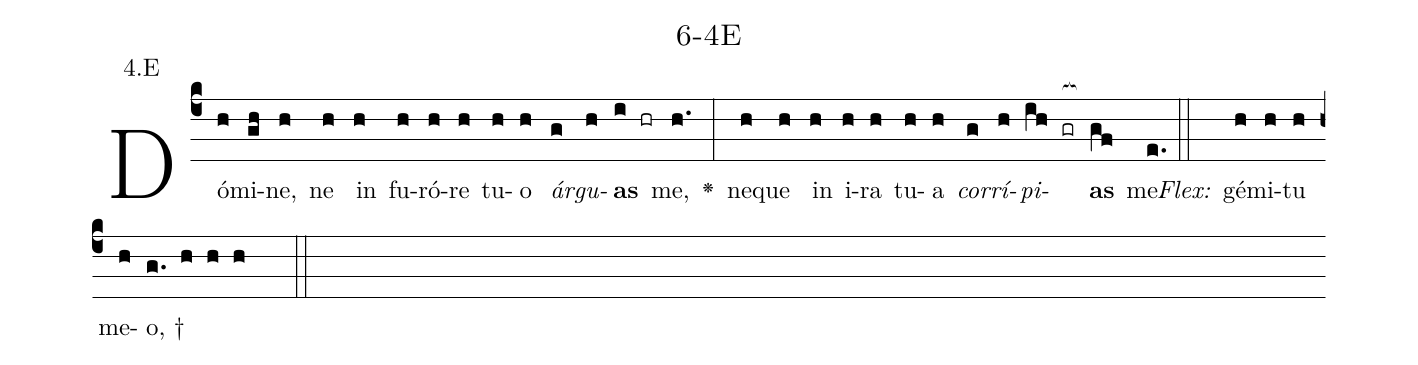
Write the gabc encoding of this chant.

name: 6-4E;
annotation: 4.E;
%%
(c4)Dó(h)mi(gh)ne,(h) ne(h) in(h) fu(h)ró(h)re(h) tu(h)o(h) <i>ár</i>(g)<i>gu</i>(h)<b>as</b>(i hr) me,(h.) <v>\greheightstar</v>(:) ne(h)que(h) in(h) i(h)ra(h) tu(h)a(h) <i>cor</i>(g)<i>rí</i>(h)<i>pi</i>(ih gr[ocb:1{])<b>as</b>(gf[ocb:0}]) me.(e.) (::)
<i>Flex:</i>()  gé(h)mi(h)tu(h) me(h)o, †(g. h h h  ::)

%E(h) u(g) o(h) u(ih) a(gf) e.(e.) (::)
